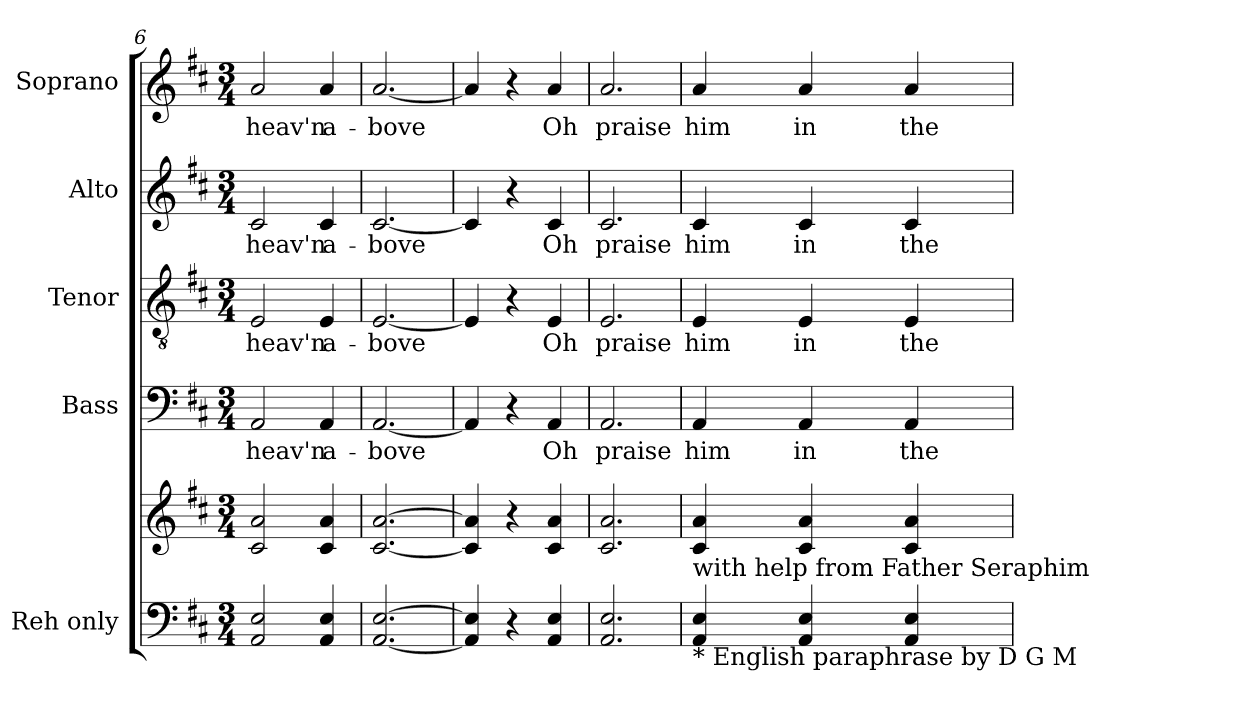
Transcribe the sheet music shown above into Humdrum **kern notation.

**kern	**kern	**kern	**text	**kern	**text	**kern	**text	**kern	**text
*part5	*part5	*part4	*part4	*part3	*part3	*part2	*part2	*part1	*part1
*staff6	*staff5	*staff4	*staff4	*staff3	*staff3	*staff2	*staff2	*staff1	*staff1
*I"Reh only	*	*I"Bass	*	*I"Tenor	*	*I"Alto	*	*I"Soprano	*
*	*	*I'B.	*	*I'T.	*	*I'A.	*	*I'S.	*
*clefF4	*clefG2	*clefF4	*	*clefGv2	*	*clefG2	*	*clefG2	*
*	*	*	*	*ITrd7c12	*	*	*	*	*
*k[f#c#]	*k[f#c#]	*k[f#c#]	*	*k[f#c#]	*	*k[f#c#]	*	*k[f#c#]	*
*D:	*D:	*D:	*	*D:	*	*D:	*	*D:	*
*M3/4	*M3/4	*M3/4	*	*M3/4	*	*M3/4	*	*M3/4	*
=6	=6	=6	=6	=6	=6	=6	=6	=6	=6
!	!	!	!LO:LY:b:color=#000000	!	!	!	!	!	!
!	!	!	!	!	!LO:LY:b:color=#000000	!	!	!	!
!	!	!	!	!	!	!	!LO:LY:b:color=#000000	!	!
!	!	!	!	!	!	!	!	!	!LO:LY:b:color=#000000
2AAi/ 2Ei	2c#i/ 2ai	2AAi/	heav'n	2EEi/	heav'n	2c#i/	heav'n	2ai/	heav'n
!	!	!	!LO:LY:b:color=#000000	!	!	!	!	!	!
!	!	!	!	!	!LO:LY:b:color=#000000	!	!	!	!
!	!	!	!	!	!	!	!LO:LY:b:color=#000000	!	!
!	!	!	!	!	!	!	!	!	!LO:LY:b:color=#000000
4AAi/ 4Ei	4c#i/ 4ai	4AAi/	a-	4EEi/	a-	4c#i/	a-	4ai/	a-
=7	=7	=7	=7	=7	=7	=7	=7	=7	=7
!	!	!	!LO:LY:b:color=#000000	!	!	!	!	!	!
!	!	!	!	!	!LO:LY:b:color=#000000	!	!	!	!
!	!	!	!	!	!	!	!LO:LY:b:color=#000000	!	!
!	!	!	!	!	!	!	!	!	!LO:LY:b:color=#000000
[2.AAi/ [2.Ei	[2.c#i/ [2.ai	[2.AAi/	-bove	[2.EEi/	-bove	[2.c#i/	-bove	[2.ai/	-bove
=8	=8	=8	=8	=8	=8	=8	=8	=8	=8
4AAi/] 4Ei]	4c#i/] 4ai]	4AAi/]	.	4EEi/]	.	4c#i/]	.	4ai/]	.
4r	4r	4r	.	4r	.	4r	.	4r	.
!	!	!	!LO:LY:b:color=#000000	!	!	!	!	!	!
!	!	!	!	!	!LO:LY:b:color=#000000	!	!	!	!
!	!	!	!	!	!	!	!LO:LY:b:color=#000000	!	!
!	!	!	!	!	!	!	!	!	!LO:LY:b:color=#000000
4AAi/ 4Ei	4c#i/ 4ai	4AAi/	Oh	4EEi/	Oh	4c#i/	Oh	4ai/	Oh
=9	=9	=9	=9	=9	=9	=9	=9	=9	=9
!	!	!	!LO:LY:b:color=#000000	!	!	!	!	!	!
!	!	!	!	!	!LO:LY:b:color=#000000	!	!	!	!
!	!	!	!	!	!	!	!LO:LY:b:color=#000000	!	!
!	!	!	!	!	!	!	!	!	!LO:LY:b:color=#000000
2.AAi/ 2.Ei	2.c#i/ 2.ai	2.AAi/	praise	2.EEi/	praise	2.c#i/	praise	2.ai/	praise
!!LO:LB:g=z
=10	=10	=10	=10	=10	=10	=10	=10	=10	=10
!	!	!	!LO:LY:b:color=#000000	!	!	!	!	!	!
!	!	!	!	!	!LO:LY:b:color=#000000	!	!	!	!
!	!	!	!	!	!	!	!LO:LY:b:color=#000000	!	!
!LO:TX:b:t=*  English paraphrase by D G M	!	!	!	!	!	!	!	!	!
!LO:TX:t=with help from Father Seraphim	!	!	!	!	!	!	!	!	!
!	!	!	!	!	!	!	!	!	!LO:LY:b:color=#000000
4AAi/ 4Ei	4c#i/ 4ai	4AAi/	him	4EEi/	him	4c#i/	him	4ai/	him
!	!	!	!LO:LY:b:color=#000000	!	!	!	!	!	!
!	!	!	!	!	!LO:LY:b:color=#000000	!	!	!	!
!	!	!	!	!	!	!	!LO:LY:b:color=#000000	!	!
!	!	!	!	!	!	!	!	!	!LO:LY:b:color=#000000
4AAi/ 4Ei	4c#i/ 4ai	4AAi/	in	4EEi/	in	4c#i/	in	4ai/	in
!	!	!	!LO:LY:b:color=#000000	!	!	!	!	!	!
!	!	!	!	!	!LO:LY:b:color=#000000	!	!	!	!
!	!	!	!	!	!	!	!LO:LY:b:color=#000000	!	!
!	!	!	!	!	!	!	!	!	!LO:LY:b:color=#000000
4AAi/ 4Ei	4c#i/ 4ai	4AAi/	the	4EEi/	the	4c#i/	the	4ai/	the
=	=	=	=	=	=	=	=	=	=
*-	*-	*-	*-	*-	*-	*-	*-	*-	*-
